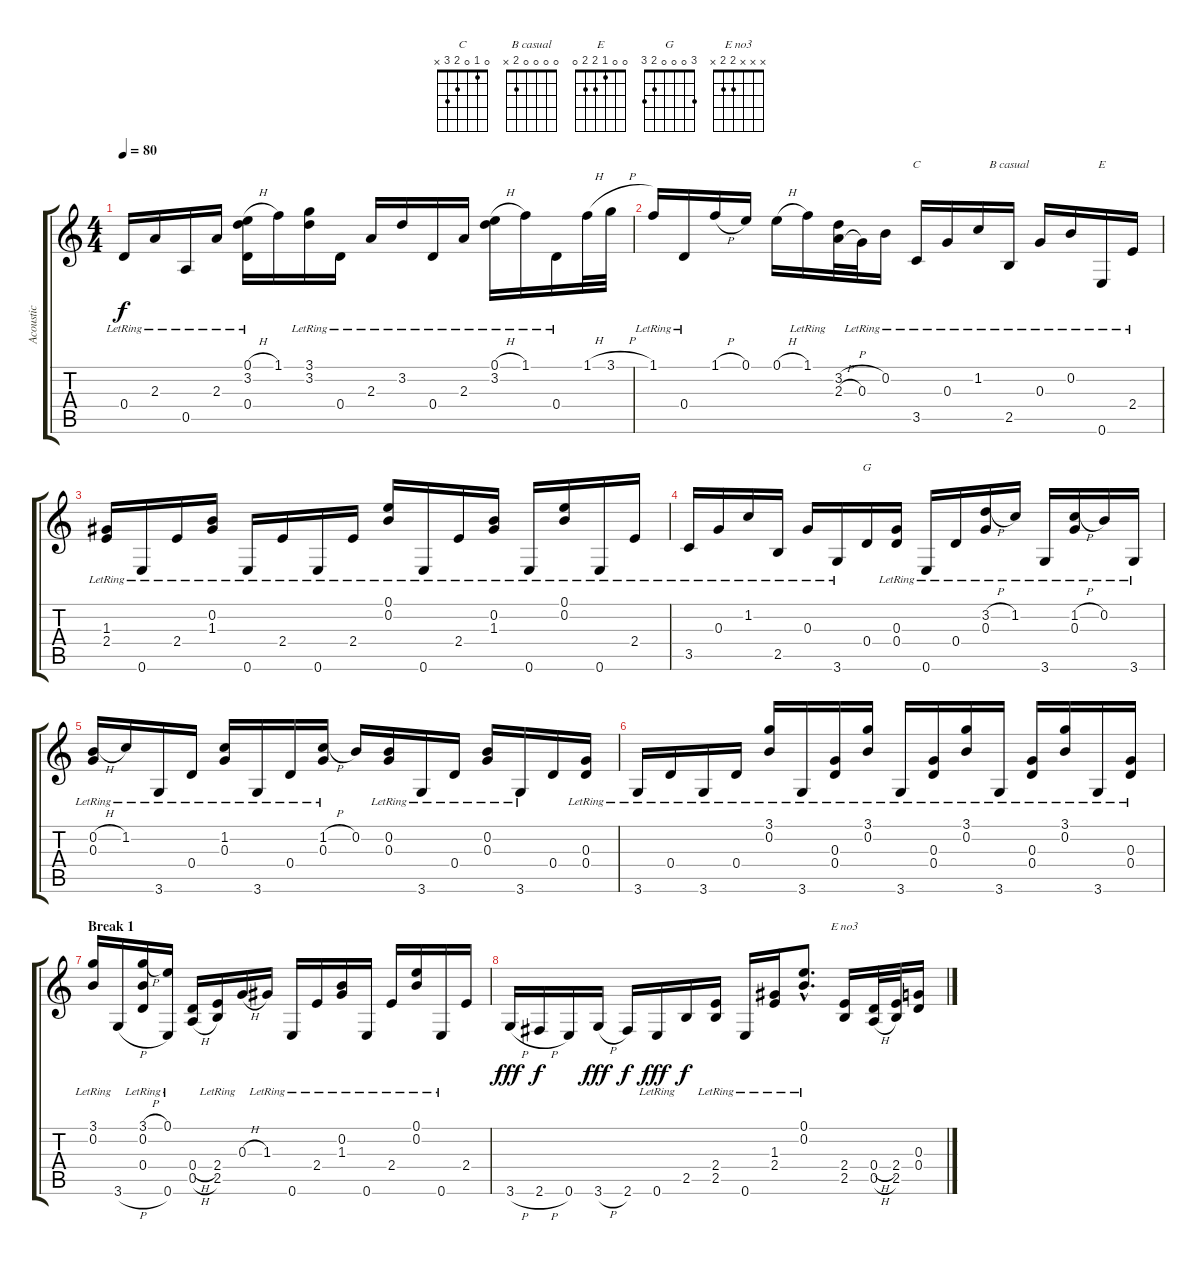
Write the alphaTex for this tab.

\track ("Acoustic" "Acoustic") {instrument acousticguitarsteel}
\staff {score tabs}
\tuning (E4 B3 G3 D3 A2 E2) {hide}
\chord ("C" 0 1 0 2 3 x)
\chord ("B casual" 0 0 0 0 2 x)
\chord ("E" 0 0 1 2 2 0)
\chord ("G" 3 0 0 0 2 3)
\chord ("E no3" x x x 2 2 x)
\ts (4 4)
\tempo 80
\clef g2
\ks c
0.4{lr}.16{dy f} 2.3{lr}.16 0.5{lr}.16 2.3{lr}.16 (0.1{h} 3.2{lr} 0.4{lr}).16 1.1.16 (3.1{lr} 3.2{lr}).16 0.4{lr}.16 2.3{lr}.16 3.2{lr}.16 0.4{lr}.16 2.3{lr}.16 (0.1{h} 3.2{lr}).16 1.1{lr}.16 0.4{lr}.16 1.1{h}.32 3.1{h}.32 |
1.1{lr}.16 0.4{lr}.16 1.1{h}.16 0.1.16 0.1{h}.16 1.1{lr}.16 (3.2{h} 2.3{h}).32 0.3{lr}.32 0.2{lr}.16 3.5{lr}.16{ch "C"} 0.3{lr}.16 1.2{lr}.16 2.5{lr}.16{ch "B casual"} 0.3{lr}.16 0.2{lr}.16 0.6{lr}.16{ch "E"} 2.4{lr}.16 |
(1.3{lr} 2.4).16 0.6{lr}.16 2.4{lr}.16 (0.2{lr} 1.3{lr}).16 0.6{lr}.16 2.4{lr}.16 0.6{lr}.16 2.4{lr}.16 (0.1{lr} 0.2{lr}).16 0.6{lr}.16 2.4{lr}.16 (0.2{lr} 1.3{lr}).16 0.6{lr}.16 (0.1{lr} 0.2{lr}).16 0.6{lr}.16 2.4{lr}.16 |
3.5{lr}.16 0.3{lr}.16 1.2{lr}.16 2.5{lr}.16 0.3{lr}.16 3.6{lr}.16 0.4.16{ch "G"} (0.3{lr} 0.4{lr}).16 0.6{lr}.16 0.4{lr}.16 (3.2{h} 0.3{lr}).16 1.2{lr}.16 3.6{lr}.16 (1.2{h} 0.3{lr}).16 0.2{lr}.16 3.6{lr}.16 |
(0.2{h} 0.3{lr}).16 1.2{lr}.16 3.6{lr}.16 0.4{lr}.16 (1.2{lr} 0.3{lr}).16 3.6{lr}.16 0.4{lr}.16 (1.2{h} 0.3{lr}).16 0.2.16 (0.2{lr} 0.3{lr}).16 3.6{lr}.16 0.4{lr}.16 (0.2{lr} 0.3{lr}).16 3.6{lr}.16 0.4.16 (0.3{lr} 0.4{lr}).16 |
3.6{lr}.16 0.4{lr}.16 3.6{lr}.16 0.4{lr}.16 (3.1{lr} 0.2{lr}).16 3.6{lr}.16 (0.3{lr} 0.4{lr}).16 (3.1{lr} 0.2{lr}).16 3.6{lr}.16 (0.3{lr} 0.4{lr}).16 (3.1{lr} 0.2{lr}).16 3.6{lr}.16 (0.3{lr} 0.4{lr}).16 (3.1{lr} 0.2{lr}).16 3.6{lr}.16 (0.3{lr} 0.4{lr}).16 |
\section ("" "Break 1")
(3.1{lr} 0.2{lr}).16 3.6{h}.16 (3.1{h} 0.2{lr} 0.4).16 (0.1{lr} 0.6{lr}).16 (0.4{h} 0.5{h}).16 (2.4{lr} 2.5{lr}).16 0.3{h}.16 1.3{lr}.16 0.6{lr}.16 2.4{lr}.16 (0.2{lr} 1.3{lr}).16 0.6{lr}.16 2.4{lr}.16 (0.1{lr} 0.2{lr}).16 0.6{lr}.16 2.4.16 |
3.6{h}.16{dy fff} 2.6{h}.16{dy f} 0.6.16 3.6{h}.16{dy fff} 2.6.16{dy f} 0.6{lr}.16{dy fff} 2.5.16{dy f} (2.4{lr} 2.5{lr}).16 0.6{lr}.16 (1.3{lr} 2.4{lr}).16 (0.1{hac lr} 0.2{hac lr}).8{d} (2.4 2.5).16{ch "E no3"} (0.4{h} 0.5{h}).32 (2.4 2.5).32 (0.3 0.4).16
